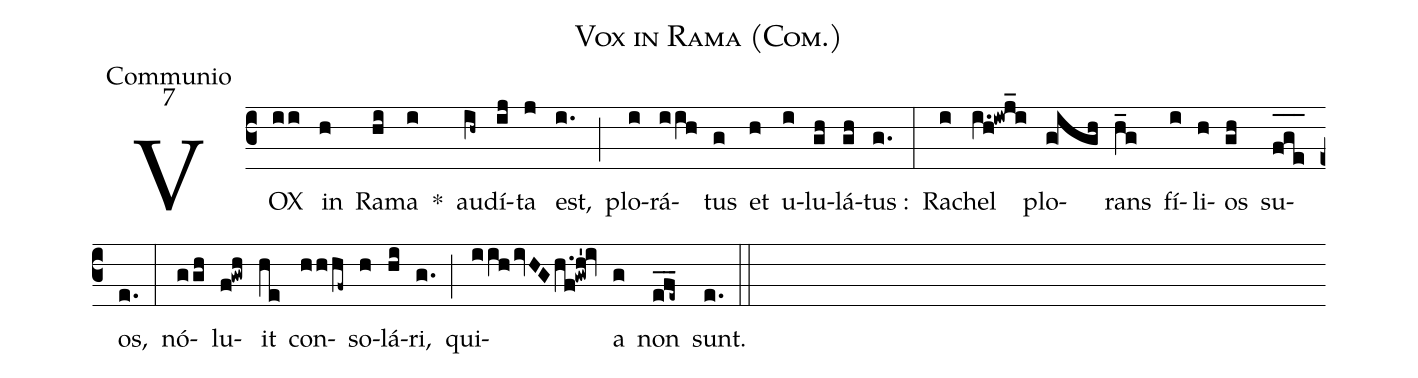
name:Vox in Rama (Com.);
office-part:Communio;
mode:7;
%%
(c3) VOX(ii) in(h) Ra(hi)ma(i) *() au(ih~)dí(ij)ta(j) est,(i.) (;) plo(i)rá(iih)tus(g) et(h) u(i)lu(gh)lá(gh)tus :(g.) (:) Ra(i)chel(i.h!iwj_i) plo(g!igh)rans(h_g) fí(i)li(h)os(gh) su(f_[oh:h]g_[oh:h]e_[oh:h])os,(e.) (:) nó(ggh)lu(f!gwh)it(he) con(hhhf~)so(h)lá(hi)ri,(g.) (;) qui(iihivHGh.f!gwh'!iv)a(g) non(efe~___) sunt.(e.) (::)
